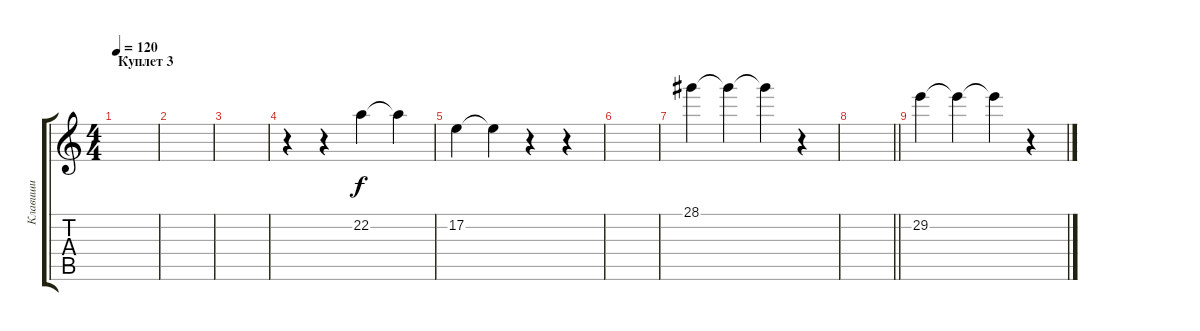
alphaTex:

\track ("Клавиши" "Клавиши") {instrument brightacousticpiano}
\staff {score tabs}
\tuning (E4 B3 G3 D3 A2 E2) {hide}
\ts (4 4)
\section ("" "Куплет 3")
\tempo 120
\clef g2
\ks c
|
|
|
r.4 r.4 22.2.4 22.2{t}.4 |
17.2.4 17.2{t}.4 r.4 r.4 |
|
28.1.4 28.1{t}.4 28.1{t}.4 r.4 |
\barLineRight lightlight
|
29.2.4 29.2{t}.4 29.2{t}.4 r.4
